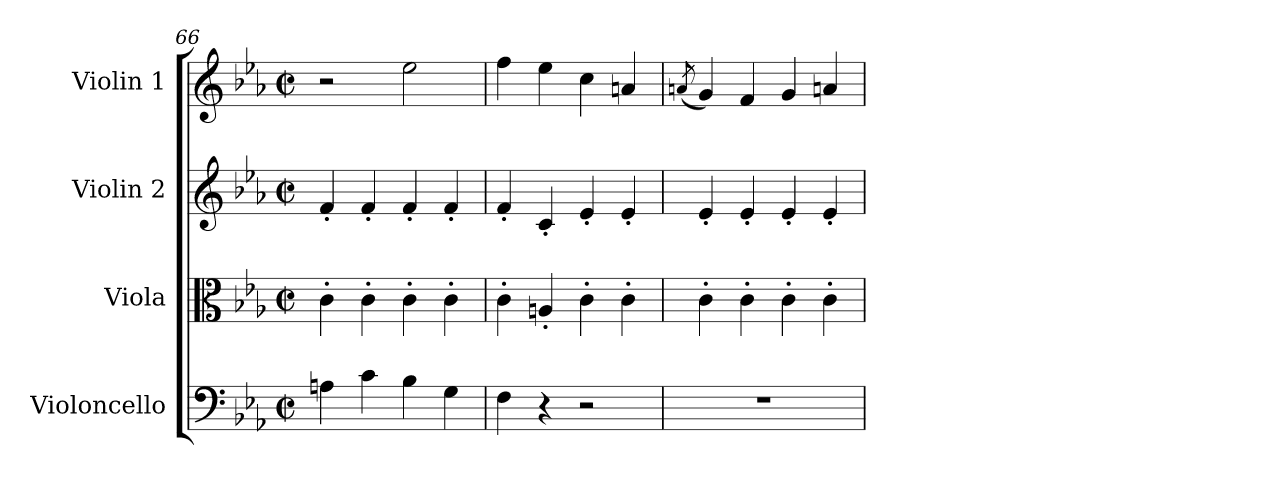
**kern	**kern	**kern	**kern
*part4	*part3	*part2	*part1
*staff4	*staff3	*staff2	*staff1
*I"Violoncello	*I"Viola	*I"Violin 2	*I"Violin 1
*I'Vc	*I'Vla	*I'Vln	*I'Vln
*clefF4	*clefC3	*clefG2	*clefG2
*k[b-e-a-]	*k[b-e-a-]	*k[b-e-a-]	*k[b-e-a-]
*M2/2	*M2/2	*M2/2	*M2/2
*met(c|)	*met(c|)	*met(c|)	*met(c|)
=66	=66	=66	=66
4An\	4c'\	4f'/	2r
4c\	4c'\	4f'/	.
4B-\	4c'\	4f'/	2ee-\
4G\	4c'\	4f'/	.
=67	=67	=67	=67
4F\	4c'\	4f'/	4ff\
4r	4An'/	4c'/	4ee-\
2r	4c'\	4e-'/	4cc\
.	4c'\	4e-'/	4an/
!!LO:LB:g=z
=68	=68	=68	=68
.	.	.	(8qan/
1r	4c'\	4e-'/	4g/)
.	4c'\	4e-'/	4f/
.	4c'\	4e-'/	4g/
.	4c'\	4e-'/	4an/
=	=	=	=
*-	*-	*-	*-
